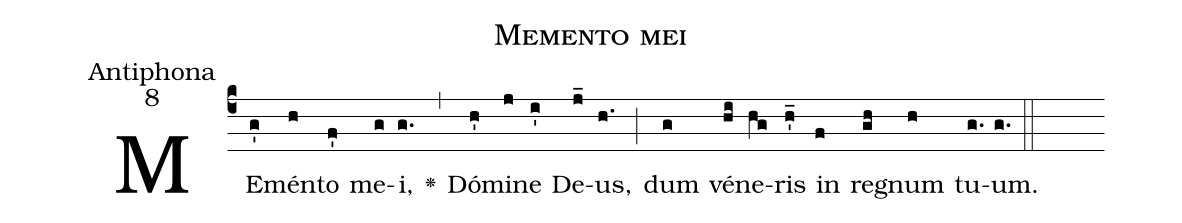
name:Memento mei;
office-part:Antiphona;
mode:8;
%%
(c4) ME(g')mén(h)to(f') me(g)i,(g.) <v>\greheightstar</v>(,) Dó(h')mi(j)ne(i') De(j_)us,(h.) (;) dum(g) vé(hi)ne(hg)ris(h'_) in(f) re(gh)gnum(h) tu(g.)um.(g.) (::)
